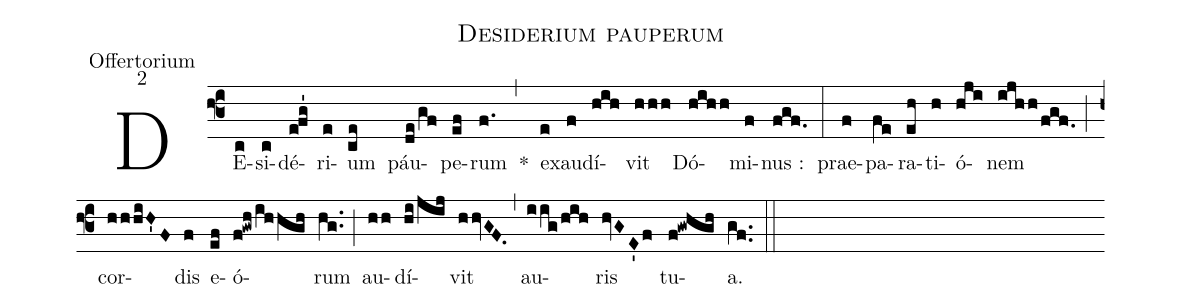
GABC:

name:Desiderium pauperum;
office-part:Offertorium;
mode:2;
%%
(f3) DE(c)si(c)dé(e!fg')ri(e)um(ce) páu(de/gf)pe(ef)rum(f.) *(,) ex(e)au(f)dí(hih)vit(hhh) Dó(hihh)mi(f)nus :(fgf.) (:) prae(f)pa(fe)ra(eh)ti(h)ó(hji)nem(ijhh/fgf.) (;) cor(hhhiH'F)dis(f) e(ef)ó(f!gwh/ihhgh)rum(hg..) (;) au(hh)dí(hi/jij)vit(hhvGF.) (,) au(iig/hih)ris(hvGE'f) tu(f!gwhgh)a.(gf..) (::)
